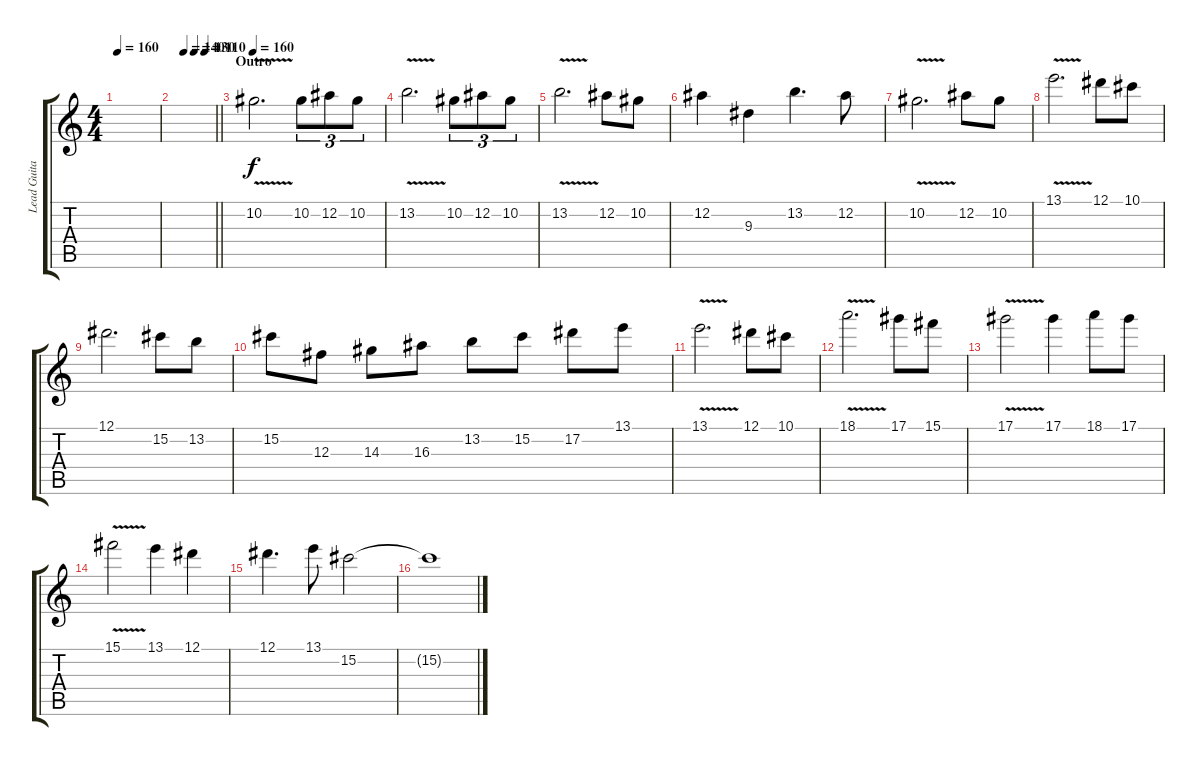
\track ("Lead Guitar" "Lead Guita") {instrument distortionguitar}
\staff {score tabs}
\tuning (Eb4 Bb3 Gb3 Db3 Ab2 Eb2) {hide}
\ts (4 4)
\tempo 160
\clef g2
\ks c
|
\tempo (140 0.25)
\tempo (130 0.5)
\tempo (110 0.75)
\barLineRight lightlight
|
\section ("" "Outro")
\tempo 160
10.2{v}.2{d volume 16 instrument distortionguitar} 10.2.8{tu (3 2)} 12.2.8{tu (3 2)} 10.2.8{tu (3 2)} |
13.2{v}.2{d} 10.2.8{tu (3 2)} 12.2.8{tu (3 2)} 10.2.8{tu (3 2)} |
13.2{v}.2{d} 12.2.8 10.2.8 |
12.2.4 9.3.4 13.2.4{d} 12.2.8 |
10.2{v}.2{d} 12.2.8 10.2.8 |
13.1{v}.2{d} 12.1.8 10.1.8 |
12.1.2{d} 15.2.8 13.2.8 |
15.2.8 12.3.8 14.3.8 16.3.8 13.2.8 15.2.8 17.2.8 13.1.8 |
13.1{v}.2{d} 12.1.8 10.1.8 |
18.1{v}.2{d} 17.1.8 15.1.8 |
17.1{v}.2 17.1.4 18.1.8 17.1.8 |
15.1{v}.2 13.1.4 12.1.4 |
12.1.4{d} 13.1.8 15.2.2 |
15.2{t}.1
